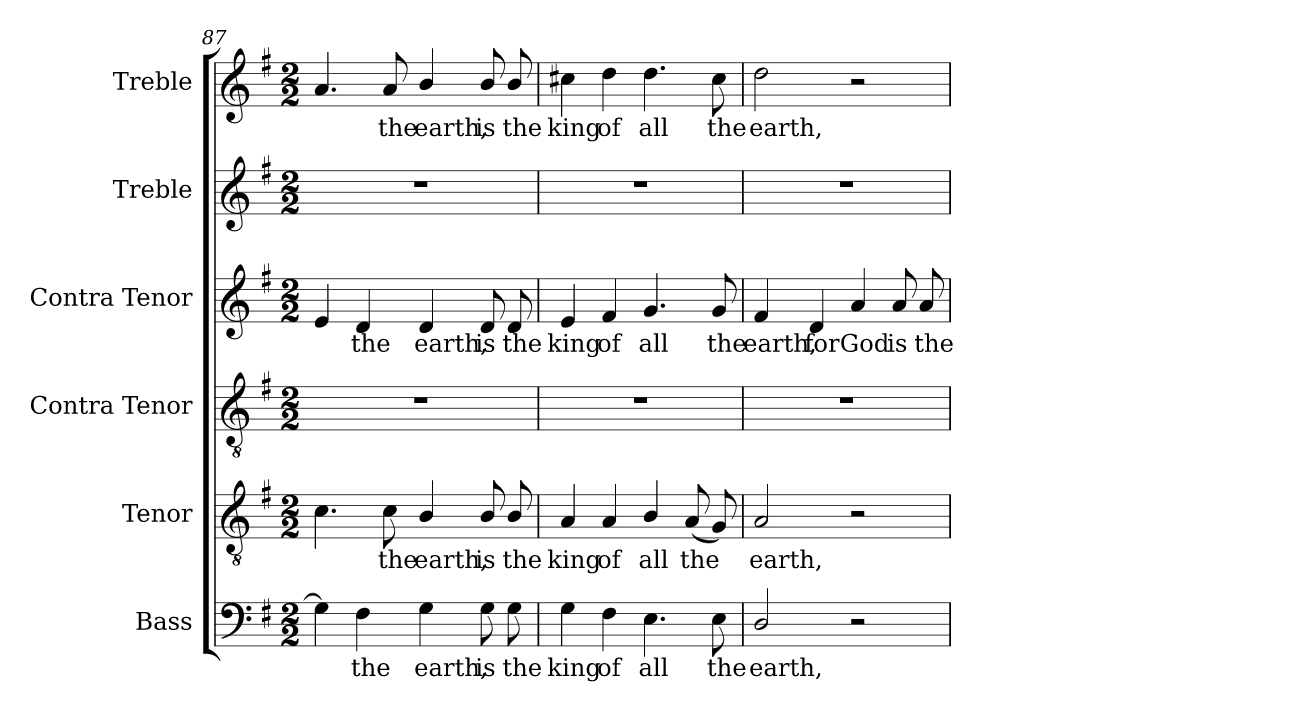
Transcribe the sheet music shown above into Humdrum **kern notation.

**kern	**text	**kern	**text	**kern	**kern	**text	**kern	**kern	**text
*part6	*part6	*part5	*part5	*part4	*part3	*part3	*part2	*part1	*part1
*staff6	*staff6	*staff5	*staff5	*staff4	*staff3	*staff3	*staff2	*staff1	*staff1
*I"Bass	*	*I"Tenor	*	*I"Contra Tenor	*I"Contra Tenor	*	*I"Treble	*I"Treble	*
*I'B.	*	*I'T.	*	*	*	*	*	*	*
*clefF4	*	*clefGv2	*	*clefGv2	*clefG2	*	*clefG2	*clefG2	*
*	*	*ITrd7c12	*	*ITrd7c12	*	*	*	*	*
*k[f#]	*	*k[f#]	*	*k[f#]	*k[f#]	*	*k[f#]	*k[f#]	*
*G:	*	*G:	*	*G:	*G:	*	*G:	*G:	*
*M2/2	*	*M2/2	*	*M2/2	*M2/2	*	*M2/2	*M2/2	*
=87	=87	=87	=87	=87	=87	=87	=87	=87	=87
4Gi\]	.	4.Ci\	.	1r	4ei/	.	1r	4.ai/	.
!	!LO:LY:b:color=#000000	!	!	!	!	!	!	!	!
!	!	!	!	!	!	!LO:LY:b:color=#000000	!	!	!
4F#i\	the	.	.	.	4di/	the	.	.	.
!	!	!	!LO:LY:b:color=#000000	!	!	!	!	!	!
!	!	!	!	!	!	!	!	!	!LO:LY:b:color=#000000
.	.	8Ci\	the	.	.	.	.	8ai/	the
!	!LO:LY:b:color=#000000	!	!	!	!	!	!	!	!
!	!	!	!LO:LY:b:color=#000000	!	!	!	!	!	!
!	!	!	!	!	!	!LO:LY:b:color=#000000	!	!	!
!	!	!	!	!	!	!	!	!	!LO:LY:b:color=#000000
4Gi\	earth,	4BBi/	earth,	.	4di/	earth,	.	4bi/	earth,
!	!LO:LY:b:color=#000000	!	!	!	!	!	!	!	!
!	!	!	!LO:LY:b:color=#000000	!	!	!	!	!	!
!	!	!	!	!	!	!LO:LY:b:color=#000000	!	!	!
!	!	!	!	!	!	!	!	!	!LO:LY:b:color=#000000
8Gi\	is	8BBi/	is	.	8di/	is	.	8bi/	is
!	!LO:LY:b:color=#000000	!	!	!	!	!	!	!	!
!	!	!	!LO:LY:b:color=#000000	!	!	!	!	!	!
!	!	!	!	!	!	!LO:LY:b:color=#000000	!	!	!
!	!	!	!	!	!	!	!	!	!LO:LY:b:color=#000000
8Gi\	the	8BBi/	the	.	8di/	the	.	8bi/	the
=88	=88	=88	=88	=88	=88	=88	=88	=88	=88
!	!LO:LY:b:color=#000000	!	!	!	!	!	!	!	!
!	!	!	!LO:LY:b:color=#000000	!	!	!	!	!	!
!	!	!	!	!	!	!LO:LY:b:color=#000000	!	!	!
!	!	!	!	!	!	!	!	!	!LO:LY:b:color=#000000
4Gi\	king	4AAi/	king	1r	4ei/	king	1r	4cc#Xi\	king
!	!LO:LY:b:color=#000000	!	!	!	!	!	!	!	!
!	!	!	!LO:LY:b:color=#000000	!	!	!	!	!	!
!	!	!	!	!	!	!LO:LY:b:color=#000000	!	!	!
!	!	!	!	!	!	!	!	!	!LO:LY:b:color=#000000
4F#i\	of	4AAi/	of	.	4f#i/	of	.	4ddi\	of
!	!LO:LY:b:color=#000000	!	!	!	!	!	!	!	!
!	!	!	!LO:LY:b:color=#000000	!	!	!	!	!	!
!	!	!	!	!	!	!LO:LY:b:color=#000000	!	!	!
!	!	!	!	!	!	!	!	!	!LO:LY:b:color=#000000
4.Ei\	all	4BBi/	all	.	4.gi/	all	.	4.ddi\	all
!	!	!	!LO:LY:b:color=#000000	!	!	!	!	!	!
.	.	(8AAi/	the	.	.	.	.	.	.
!	!LO:LY:b:color=#000000	!	!	!	!	!	!	!	!
!	!	!	!	!	!	!LO:LY:b:color=#000000	!	!	!
!	!	!	!	!	!	!	!	!	!LO:LY:b:color=#000000
8Ei\	the	8GGi/)	.	.	8gi/	the	.	8cc#i\	the
!!LO:LB:g=z
=89	=89	=89	=89	=89	=89	=89	=89	=89	=89
!	!LO:LY:b:color=#000000	!	!	!	!	!	!	!	!
!	!	!	!LO:LY:b:color=#000000	!	!	!	!	!	!
!	!	!	!	!	!	!LO:LY:b:color=#000000	!	!	!
!	!	!	!	!	!	!	!	!	!LO:LY:b:color=#000000
2Di/	earth,	2AAi/	earth,	1r	4f#i/	earth,	1r	2ddi\	earth,
!	!	!	!	!	!	!LO:LY:b:color=#000000	!	!	!
.	.	.	.	.	4di/	for	.	.	.
!	!	!	!	!	!	!LO:LY:b:color=#000000	!	!	!
2r	.	2r	.	.	4ai/	God	.	2r	.
!	!	!	!	!	!	!LO:LY:b:color=#000000	!	!	!
.	.	.	.	.	8ai/	is	.	.	.
!	!	!	!	!	!	!LO:LY:b:color=#000000	!	!	!
.	.	.	.	.	8ai/	the	.	.	.
=	=	=	=	=	=	=	=	=	=
*-	*-	*-	*-	*-	*-	*-	*-	*-	*-
